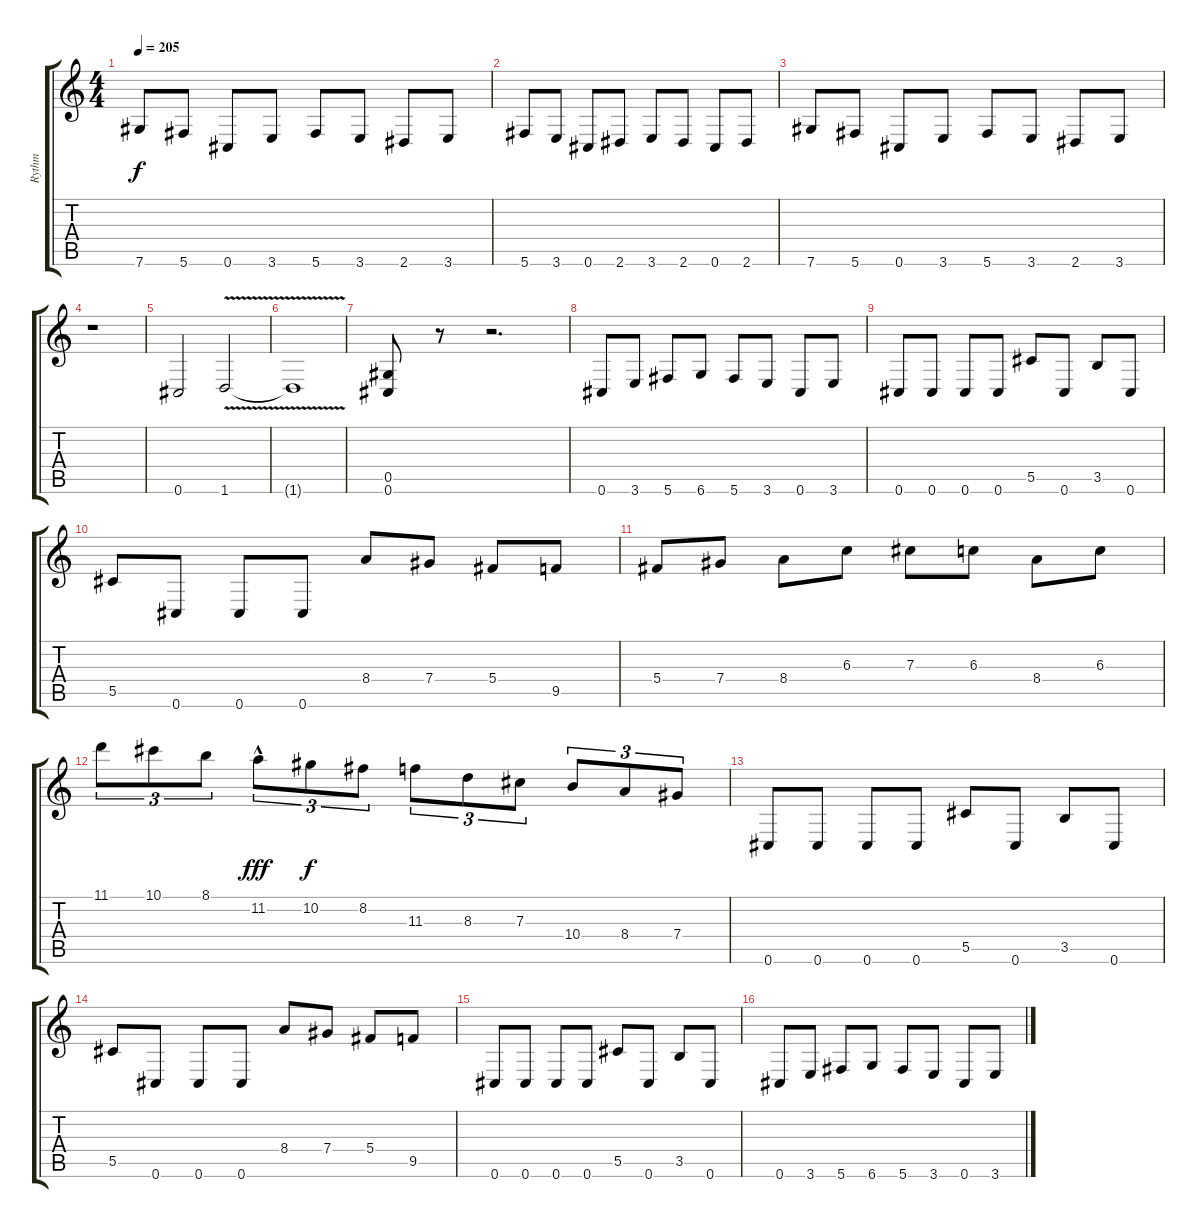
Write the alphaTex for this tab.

\track ("Rythm" "Rythm") {instrument distortionguitar}
\staff {score tabs}
\tuning (Eb4 Bb3 Gb3 Db3 Ab2 Db2) {hide}
\ts (4 4)
\tempo 205
\clef g2
\ks c
7.6.8{dy f} 5.6.8 0.6.8 3.6.8 5.6.8 3.6.8 2.6.8 3.6.8 |
5.6.8 3.6.8 0.6.8 2.6.8 3.6.8 2.6.8 0.6.8 2.6.8 |
7.6.8 5.6.8 0.6.8 3.6.8 5.6.8 3.6.8 2.6.8 3.6.8 |
r.1 |
0.6.2 1.6{v}.2 |
1.6{t}.1 |
(0.5 0.6).8 r.8 r.2{d} |
0.6.8 3.6.8 5.6.8 6.6.8 5.6.8 3.6.8 0.6.8 3.6.8 |
0.6.8 0.6.8 0.6.8 0.6.8 5.5.8 0.6.8 3.5.8 0.6.8 |
5.5.8 0.6.8 0.6.8 0.6.8 8.4.8 7.4.8 5.4.8 9.5.8 |
5.4.8 7.4.8 8.4.8 6.3.8 7.3.8 6.3.8 8.4.8 6.3.8 |
11.1.8{tu (3 2)} 10.1.8{tu (3 2)} 8.1.8{tu (3 2)} 11.2{hac}.8{tu (3 2) dy fff} 10.2.8{tu (3 2) dy f} 8.2.8{tu (3 2)} 11.3.8{tu (3 2)} 8.3.8{tu (3 2)} 7.3.8{tu (3 2)} 10.4.8{tu (3 2)} 8.4.8{tu (3 2)} 7.4.8{tu (3 2)} |
0.6.8 0.6.8 0.6.8 0.6.8 5.5.8 0.6.8 3.5.8 0.6.8 |
5.5.8 0.6.8 0.6.8 0.6.8 8.4.8 7.4.8 5.4.8 9.5.8 |
0.6.8 0.6.8 0.6.8 0.6.8 5.5.8 0.6.8 3.5.8 0.6.8 |
0.6.8 3.6.8 5.6.8 6.6.8 5.6.8 3.6.8 0.6.8 3.6.8
